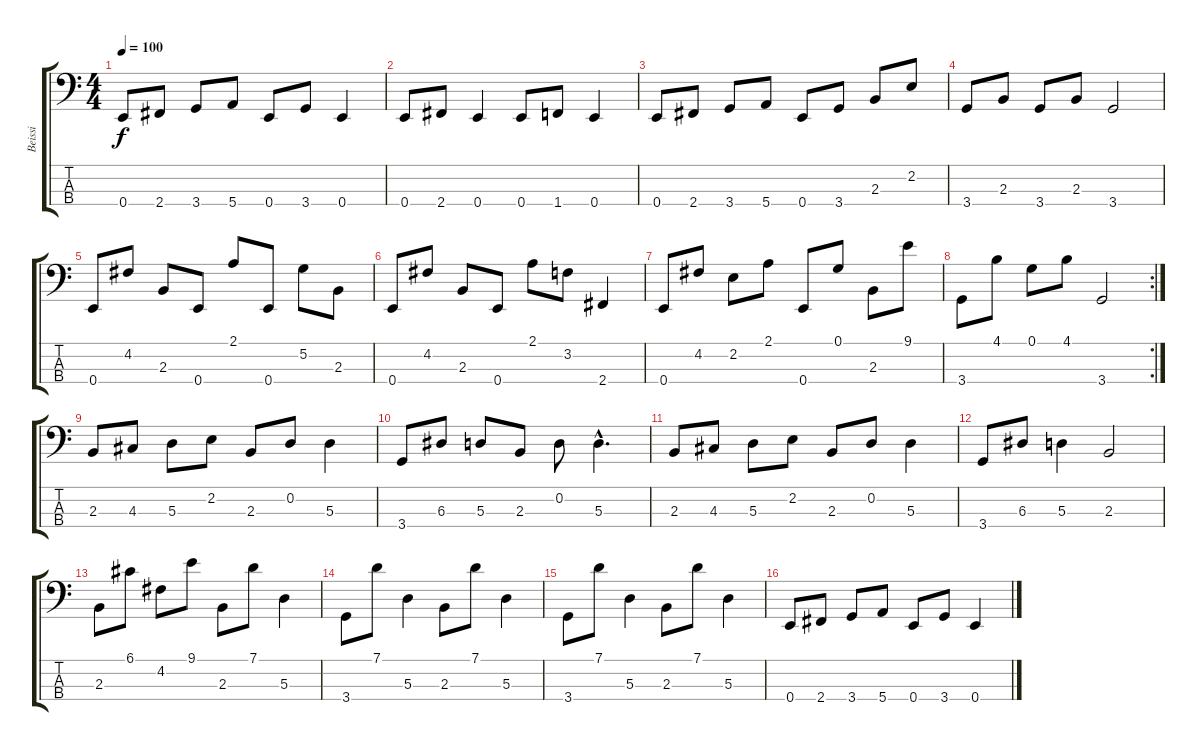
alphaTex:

\track ("Beissi" "Beissi") {instrument synthbass1}
\staff {score tabs}
\tuning (G2 D2 A1 E1) {hide}
\ts (4 4)
\tempo 100
\clef f4
\ks c
0.4.8{dy f instrument synthbass1} 2.4.8 3.4.8 5.4.8 0.4.8 3.4.8 0.4.4 |
0.4.8 2.4.8 0.4.4 0.4.8 1.4.8 0.4.4 |
0.4.8 2.4.8 3.4.8 5.4.8 0.4.8 3.4.8 2.3.8 2.2.8 |
3.4.8 2.3.8 3.4.8 2.3.8 3.4.2 |
0.4.8 4.2.8 2.3.8 0.4.8 2.1.8 0.4.8 5.2.8 2.3.8 |
0.4.8 4.2.8 2.3.8 0.4.8 2.1.8 3.2.8 2.4.4 |
0.4.8 4.2.8 2.2.8 2.1.8 0.4.8 0.1.8 2.3.8 9.1.8 |
\rc 2
3.4.8 4.1.8 0.1.8 4.1.8 3.4.2 |
2.3.8 4.3.8 5.3.8 2.2.8 2.3.8 0.2.8 5.3.4 |
3.4.8 6.3.8 5.3.8 2.3.8 0.2.8 5.3{hac}.4{d} |
2.3.8 4.3.8 5.3.8 2.2.8 2.3.8 0.2.8 5.3.4 |
3.4.8 6.3.8 5.3.4 2.3.2 |
2.3.8 6.1.8 4.2.8 9.1.8 2.3.8 7.1.8 5.3.4 |
3.4.8 7.1.8 5.3.4 2.3.8 7.1.8 5.3.4 |
3.4.8 7.1.8 5.3.4 2.3.8 7.1.8 5.3.4 |
0.4.8 2.4.8 3.4.8 5.4.8 0.4.8 3.4.8 0.4.4
